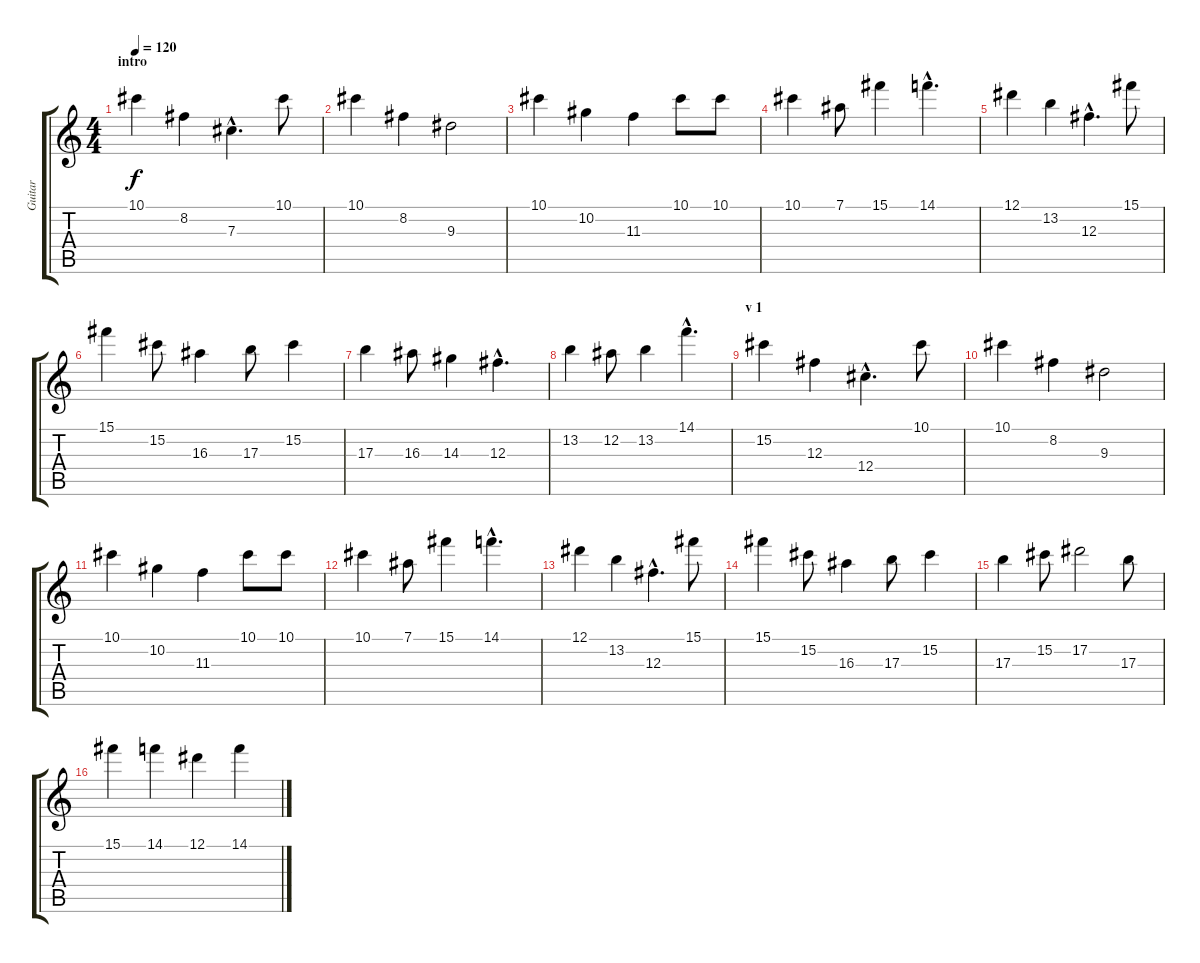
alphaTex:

\track ("Guitar" "Guitar") {instrument overdrivenguitar}
\staff {score tabs}
\tuning (Eb4 Bb3 Gb3 Db3 Ab2 Eb2) {hide}
\ts (4 4)
\section ("" "intro")
\tempo 120
\clef g2
\ks c
10.1.4{dy f instrument overdrivenguitar} 8.2.4 7.3{hac}.4{d} 10.1.8 |
10.1.4 8.2.4 9.3.2 |
10.1.4 10.2.4 11.3.4 10.1.8 10.1.8 |
10.1.4 7.1.8 15.1.4 14.1{hac}.4{d} |
12.1.4 13.2.4 12.3{hac}.4{d} 15.1.8 |
15.1.4 15.2.8 16.3.4 17.3.8 15.2.4 |
17.3.4 16.3.8 14.3.4 12.3{hac}.4{d} |
13.2.4 12.2.8 13.2.4 14.1{hac}.4{d} |
\section ("" "v 1")
15.2.4 12.3.4 12.4{hac}.4{d} 10.1.8 |
10.1.4 8.2.4 9.3.2 |
10.1.4 10.2.4 11.3.4 10.1.8 10.1.8 |
10.1.4 7.1.8 15.1.4 14.1{hac}.4{d} |
12.1.4 13.2.4 12.3{hac}.4{d} 15.1.8 |
15.1.4 15.2.8 16.3.4 17.3.8 15.2.4 |
17.3.4 15.2.8 17.2.2 17.3.8 |
15.1.4 14.1.4 12.1.4 14.1.4
